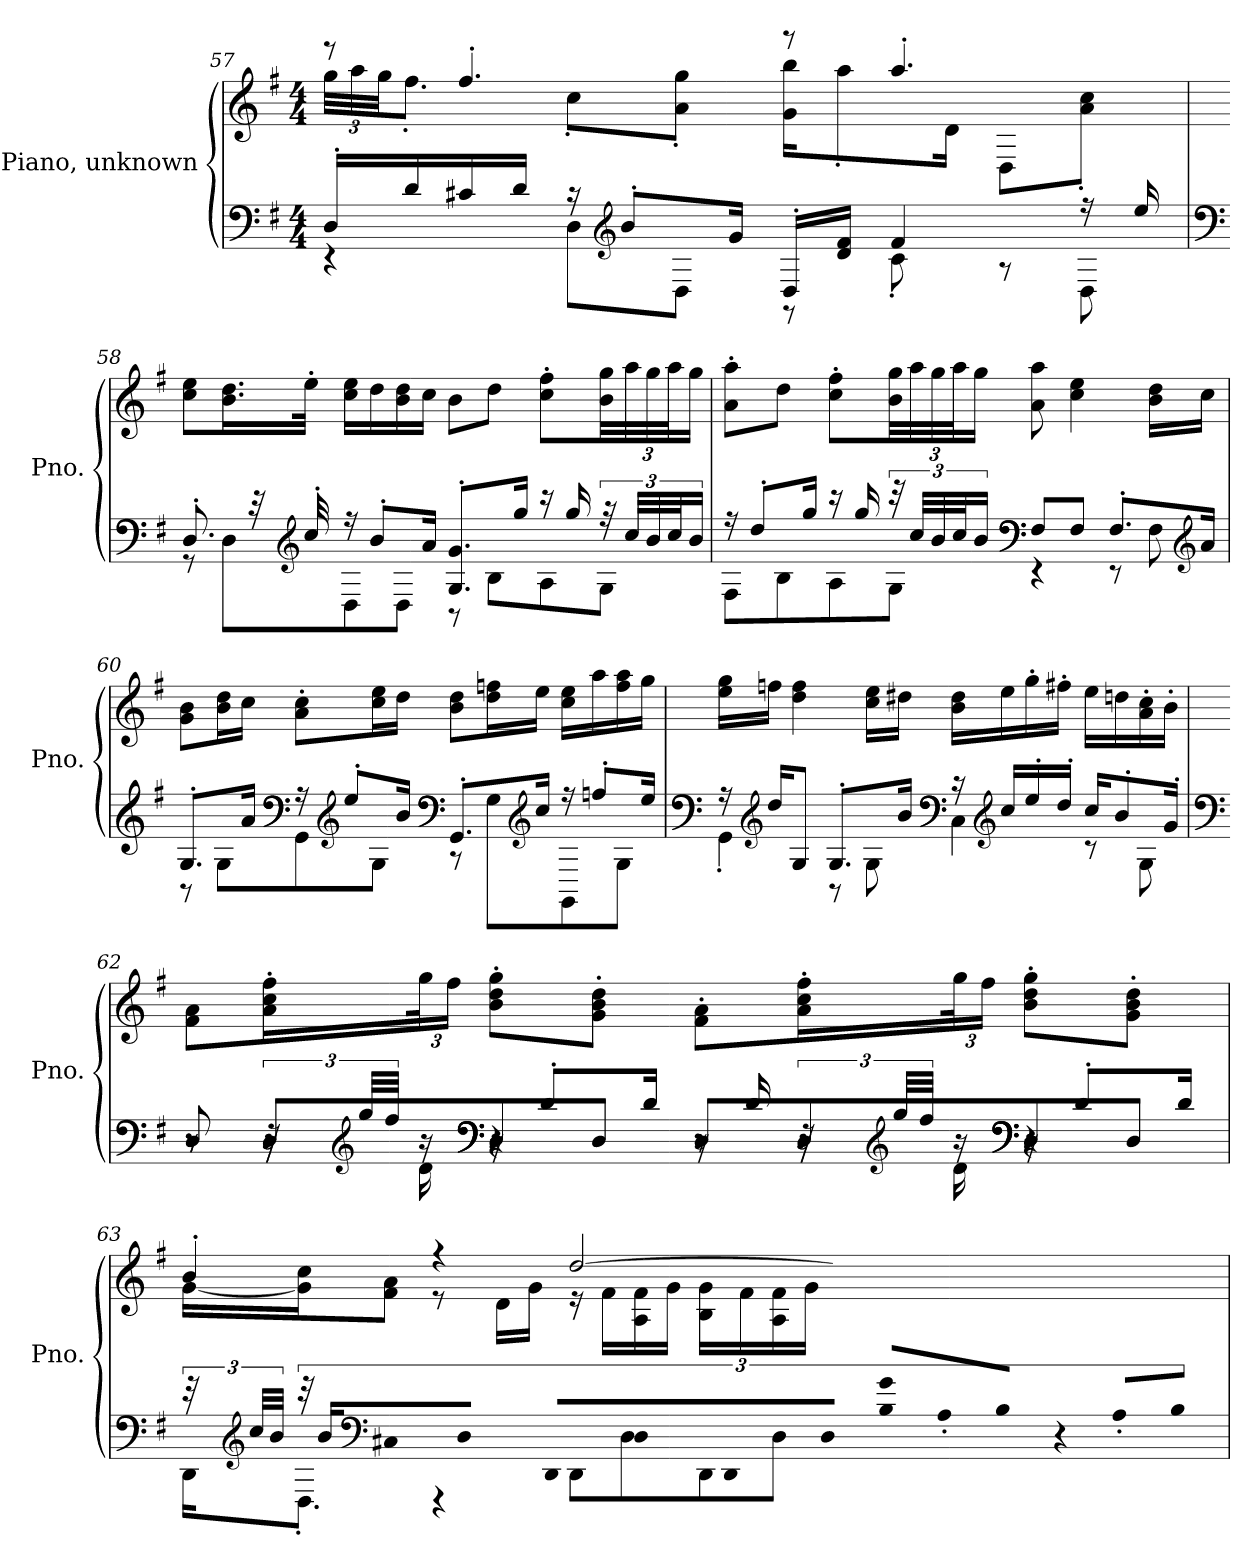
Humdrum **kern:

**kern	**kern
*part1	*part1
*staff2	*staff1
*I"Piano, unknown	*
*I'Pno.	*
!!LO:PB:g=z
*clefF4	*clefG2
*k[f#]	*k[f#]
*M4/4	*M4/4
=57	=57
*^	*^
*	*	*	*Xbrackettup
16D'/LL	4r	8r	48gg\LLL
.	.	.	48aa\
.	.	.	48gg\JJ
16d/	.	.	8.ff#'\J
16c#X/	.	4.ff#'/	.
16d/JJ	.	.	.
16r	8D\L	.	8cc'\L
*clefG2	*	*	*
8b'/L	.	.	.
.	8D\J	.	8a\' 8gg\'J
16g/Jk	.	.	.
16D'/LL	8r	8r	16g\ 16bb\KL
16d/ 16f#/JJ	.	.	8aa'\
4f#/	8c#'\	4.aa'/	.
.	.	.	16d\Jk
.	8r	.	8D\L
16r	8D\	.	8a\' 8cc\'J
16ee/	.	.	.
*	*	*v	*v
=58	=58	=58
*clefF4	*	*
8.D'/	8r	8cc\ 8ee\L
.	8D\L	16.b\ 16.dd\L
32r	.	.
*clefG2	*	*
32cc'/	.	32ee'\JJk
16r	8D\	16cc\ 16ee\LL
8b'/L	.	16dd\
.	8D\J	16b\ 16dd\
16a/Jk	.	16cc\JJ
8.G/' 8.g/'L	8r	8b\L
.	8B\L	8dd\J
16gg/Jk	.	.
16r	8A\	8cc\' 8ff#\'L
16gg/	.	.
48r	8G\J	48b\ 48gg\LL
48cc/LLL	.	48aa\
48b/	.	48gg\
48cc/J	.	48aa\J
24b/JJ	.	24gg\JJ
!!LO:LB:g=z
=59	=59	=59
16r	8F#\L	8a\' 8aa\'L
8dd'/L	.	.
.	8B\	8dd\J
16gg/Jk	.	.
16r	8A\	8cc\' 8ff#\'L
16gg/	.	.
48r	8G\J	48b\ 48gg\LL
48cc/LLL	.	48aa\
48b/	.	48gg\
48cc/J	.	48aa\J
24b/JJ	.	24gg\JJ
*clefF4	*	*
8F#/L	4r	8a\ 8aa\
8F#/J	.	4cc\ 4ee\
8.F#'/L	8r	.
.	8F#\	16b\ 16dd\LL
*clefG2	*	*
16a/Jk	.	16cc\JJ
=60	=60	=60
8.G'/L	8r	8g\ 8b\L
.	8G\L	16b\ 16dd\L
16a/Jk	.	16cc\JJ
*clefF4	*	*
16r	8GG\	8a\' 8cc\'L
*clefG2	*	*
8ee'/L	.	.
.	8G\J	16cc\ 16ee\L
16b/Jk	.	16dd\JJ
*clefF4	*	*
8.GG'/L	8r	8b\ 8dd\L
.	8G\L	16dd\ 16ffn\L
*clefG2	*	*
16cc/Jk	.	16ee\JJ
16r	8GG\	16cc\ 16ee\LL
8ffn'/L	.	16aa\
.	8G\J	16ff\ 16aa\
16ee/Jk	.	16gg\JJ
!!LO:LB:g=z
=61	=61	=61
*clefF4	*	*
16r	4GG'\	16ee\ 16gg\LL
*clefG2	*	*
16dd/KL	.	16ffn\JJ
8G/J	.	4dd\ 4ff\
8.G'/L	8r	.
.	8G\	16cc\ 16ee\LL
16b/Jk	.	16dd#X\JJ
*clefF4	*	*
16r	4C\	16b\ 16dd#\LL
*clefG2	*	*
16cc/LL	.	16ee\
16ee'/	.	16gg'\
16dd'/JJ	.	16ff#X'\JJ
16cc/KL	8r	16ee\LL
8b'/	.	16ddn\
.	8G\	16a\' 16cc\'
16g'/Jk	.	16b'\JJ
*v	*v	*
!!LO:LB:g=z
=62	=62
*clefF4	*
*^	*
*	*^	*
8D/	8r	8r	8f#\ 8a\L
48r	16r	8D/L	16a\' 16cc\' 16ff#\'L
*clefG2	*	*	*
48gg/LLL	.	.	.
48ff#/JJJ	.	.	.
16r	16d\	.	48gg\K
.	.	.	24ff#\JJ
*clefF4	*	*	*
16r	4r	8D/	8b\' 8dd\' 8gg\'L
8d'/L	.	.	.
.	.	8D/J	8g\' 8b\' 8dd\'J
16d/Jk	.	.	.
16r	8r	8D/L	8f#\' 8a\'L
16d/	.	.	.
48r	16r	8D/	16a\' 16cc\' 16ff#\'L
*clefG2	*	*	*
48gg/LLL	.	.	.
48ff#/JJJ	.	.	.
16r	16d\	.	48gg\K
.	.	.	24ff#\JJ
*clefF4	*	*	*
16r	4r	8D/	8b\' 8dd\' 8gg\'L
8d'/L	.	.	.
.	.	8D/J	8g\' 8b\' 8dd\'J
16d/Jk	.	.	.
*	*v	*v	*
!!LO:LB:g=z
=63	=63	=63
*	*	*^
48r	16DD\KL	4b'/	[16g\LL
*clefG2	*	*	*
48cc/LLL	.	.	.
48b/JJJ	.	.	.
48r	8.D'\J	.	16g\] 16cc\J
24b/LL	.	.	.
*clefF4	*	*	*
16C#X/	.	.	8f#\ 8a\J
16D/JJ	.	.	.
16DD/LL	4r	4r	8r
16D/	.	.	.
16DD/	.	.	16d\LL
16D/JJ	.	.	16g\JJ
16B/ 16g/KL	8DD\L	[2dd/	16r
8A'/	.	.	16f#\LL
.	8D\	.	16A\ 16f#\
16B/Jk	.	.	16g\JJ
16r	8DD\	.	16B\ 16g\LL
8A'/L	.	.	16f#\
.	8D\J	.	16A\ 16f#\
16B/Jk	.	.	16g\JJ
*v	*v	*	*
*	*v	*v
=	=
*-	*-
